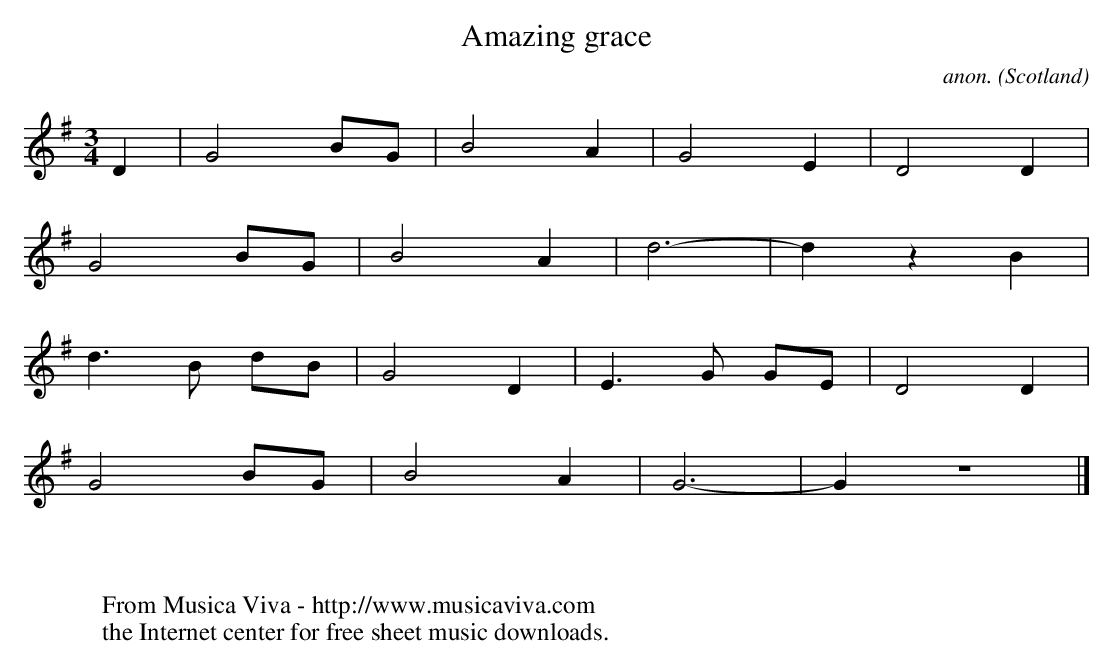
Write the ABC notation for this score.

X:1
T:Amazing grace
C:anon.
O:Scotland
M:3/4
L:1/4
K:G
D|G2B/G/|B2A|G2E|D2D|
G2B/G/|B2A|d3-|d z B|
d>B d/B/|G2D|E>G G/E/|D2D|
G2B/G/|B2A|G3-|G Z|]
W:
W:
W:  From Musica Viva - http://www.musicaviva.com
W:  the Internet center for free sheet music downloads.
